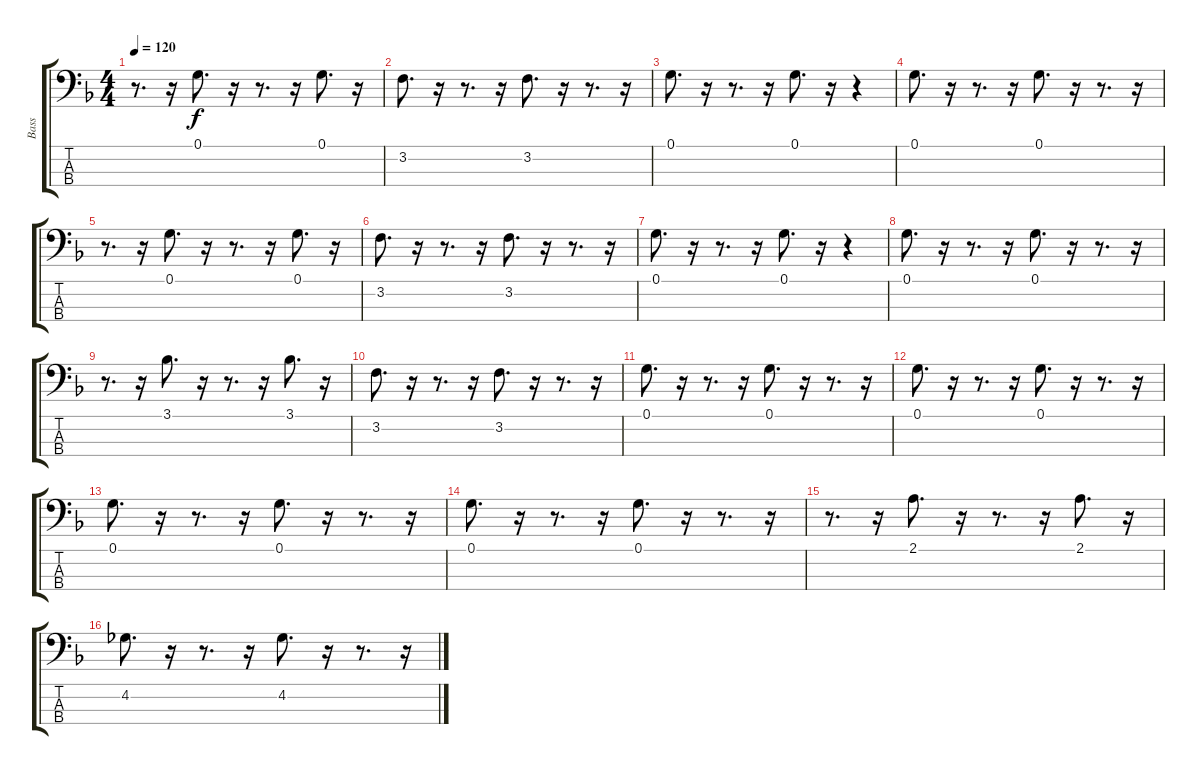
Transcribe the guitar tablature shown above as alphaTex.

\track ("Bass" "Bass") {instrument acousticbass}
\staff {score tabs}
\tuning (G2 D2 A1 E1) {hide}
\ts (4 4)
\tempo 120
\clef f4
\ks dminor
r.8{d dy f} r.16 0.1.8{d} r.16 r.8{d} r.16 0.1.8{d} r.16 |
3.2.8{d} r.16 r.8{d} r.16 3.2.8{d} r.16 r.8{d} r.16 |
0.1.8{d} r.16 r.8{d} r.16 0.1.8{d} r.16 r.4 |
0.1.8{d} r.16 r.8{d} r.16 0.1.8{d} r.16 r.8{d} r.16 |
r.8{d} r.16 0.1.8{d} r.16 r.8{d} r.16 0.1.8{d} r.16 |
3.2.8{d} r.16 r.8{d} r.16 3.2.8{d} r.16 r.8{d} r.16 |
0.1.8{d} r.16 r.8{d} r.16 0.1.8{d} r.16 r.4 |
0.1.8{d} r.16 r.8{d} r.16 0.1.8{d} r.16 r.8{d} r.16 |
r.8{d} r.16 3.1.8{d} r.16 r.8{d} r.16 3.1.8{d} r.16 |
3.2.8{d} r.16 r.8{d} r.16 3.2.8{d} r.16 r.8{d} r.16 |
0.1.8{d} r.16 r.8{d} r.16 0.1.8{d} r.16 r.8{d} r.16 |
0.1.8{d} r.16 r.8{d} r.16 0.1.8{d} r.16 r.8{d} r.16 |
0.1.8{d} r.16 r.8{d} r.16 0.1.8{d} r.16 r.8{d} r.16 |
0.1.8{d} r.16 r.8{d} r.16 0.1.8{d} r.16 r.8{d} r.16 |
r.8{d} r.16 2.1.8{d} r.16 r.8{d} r.16 2.1.8{d} r.16 |
4.2.8{d} r.16 r.8{d} r.16 4.2.8{d} r.16 r.8{d} r.16
